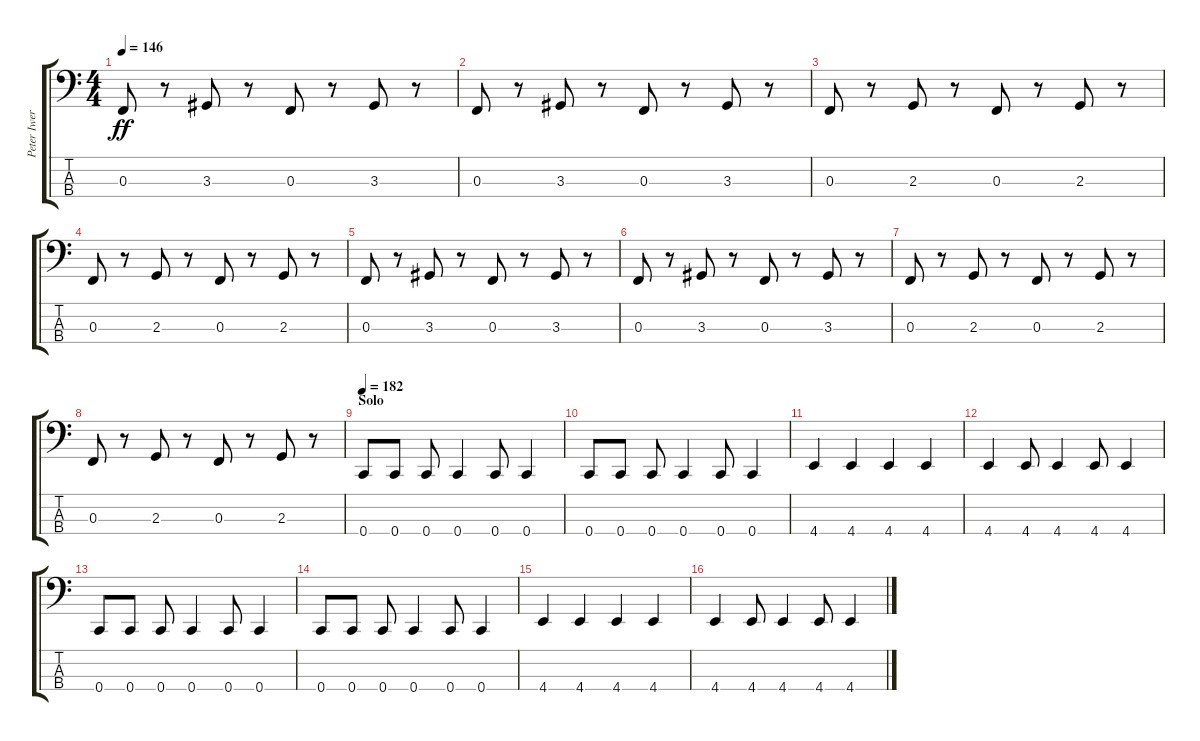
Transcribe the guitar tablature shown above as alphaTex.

\track ("Peter Iwers" "Peter Iwer") {instrument electricbassfinger}
\staff {score tabs}
\tuning (Eb2 Bb1 F1 C1) {hide}
\ts (4 4)
\tempo 146
\clef f4
\ks c
0.3.8{dy ff} r.8 3.3.8 r.8 0.3.8 r.8 3.3.8 r.8 |
0.3.8 r.8 3.3.8 r.8 0.3.8 r.8 3.3.8 r.8 |
0.3.8 r.8 2.3.8 r.8 0.3.8 r.8 2.3.8 r.8 |
0.3.8 r.8 2.3.8 r.8 0.3.8 r.8 2.3.8 r.8 |
0.3.8 r.8 3.3.8 r.8 0.3.8 r.8 3.3.8 r.8 |
0.3.8 r.8 3.3.8 r.8 0.3.8 r.8 3.3.8 r.8 |
0.3.8 r.8 2.3.8 r.8 0.3.8 r.8 2.3.8 r.8 |
0.3.8 r.8 2.3.8 r.8 0.3.8 r.8 2.3.8 r.8 |
\section ("" "Solo")
\tempo 182
0.4.8 0.4.8 0.4.8 0.4.4 0.4.8 0.4.4 |
0.4.8 0.4.8 0.4.8 0.4.4 0.4.8 0.4.4 |
4.4.4 4.4.4 4.4.4 4.4.4 |
4.4.4 4.4.8 4.4.4 4.4.8 4.4.4 |
0.4.8 0.4.8 0.4.8 0.4.4 0.4.8 0.4.4 |
0.4.8 0.4.8 0.4.8 0.4.4 0.4.8 0.4.4 |
4.4.4 4.4.4 4.4.4 4.4.4 |
4.4.4 4.4.8 4.4.4 4.4.8 4.4.4
